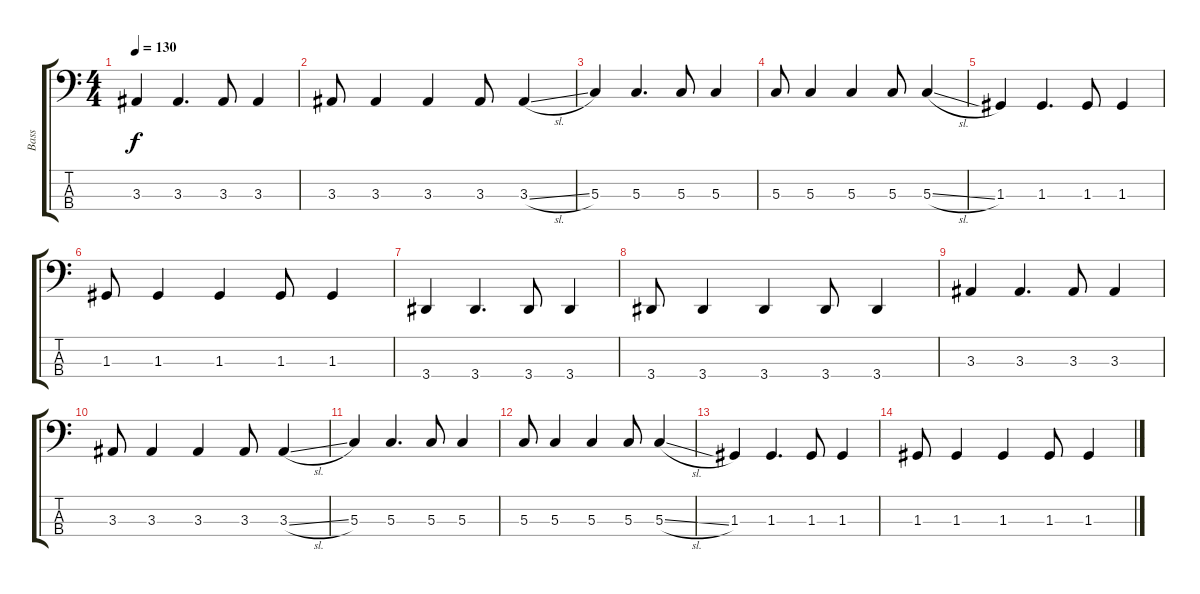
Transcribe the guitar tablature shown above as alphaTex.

\track ("Bass" "Bass") {instrument electricbassfinger}
\staff {score tabs}
\tuning (F2 C2 G1 C1) {hide}
\ts (4 4)
\tempo 130
\clef f4
\ks c
3.3.4{dy f} 3.3.4{d} 3.3.8 3.3.4 |
3.3.8 3.3.4 3.3.4 3.3.8 3.3{sl}.4 |
5.3.4 5.3.4{d} 5.3.8 5.3.4 |
5.3.8 5.3.4 5.3.4 5.3.8 5.3{sl}.4 |
1.3.4 1.3.4{d} 1.3.8 1.3.4 |
1.3.8 1.3.4 1.3.4 1.3.8 1.3.4 |
3.4.4 3.4.4{d} 3.4.8 3.4.4 |
3.4.8 3.4.4 3.4.4 3.4.8 3.4.4 |
3.3.4 3.3.4{d} 3.3.8 3.3.4 |
3.3.8 3.3.4 3.3.4 3.3.8 3.3{sl}.4 |
5.3.4 5.3.4{d} 5.3.8 5.3.4 |
5.3.8 5.3.4 5.3.4 5.3.8 5.3{sl}.4 |
1.3.4 1.3.4{d} 1.3.8 1.3.4 |
1.3.8 1.3.4 1.3.4 1.3.8 1.3.4
